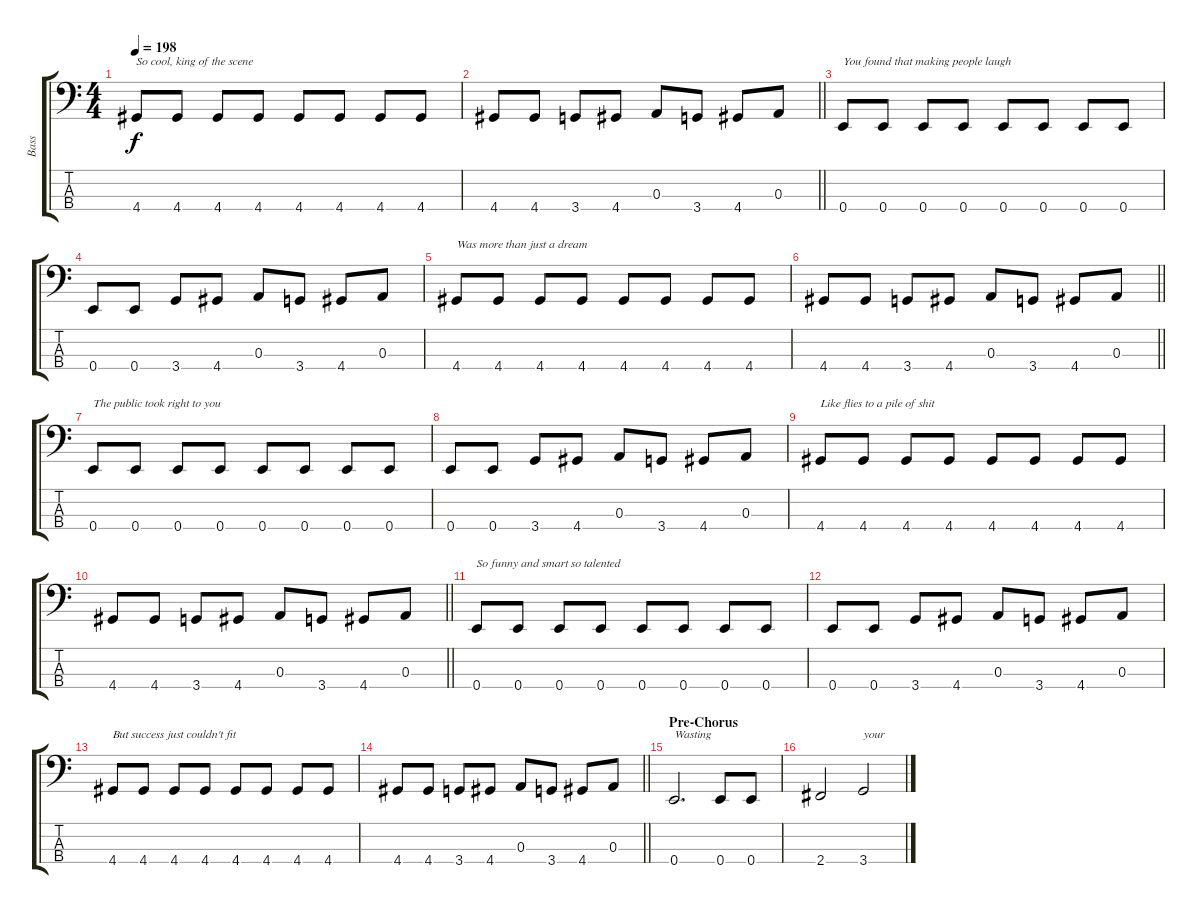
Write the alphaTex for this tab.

\track ("Bass" "Bass") {instrument electricbassfinger}
\staff {score tabs}
\tuning (G2 D2 A1 E1) {hide}
\ts (4 4)
\tempo 198
\clef f4
\ks c
4.4.8{txt "So cool, king of the scene" dy f} 4.4.8 4.4.8 4.4.8 4.4.8 4.4.8 4.4.8 4.4.8 |
\barLineRight lightlight
4.4.8 4.4.8 3.4.8 4.4.8 0.3.8 3.4.8 4.4.8 0.3.8 |
0.4.8{txt "You found that making people laugh"} 0.4.8 0.4.8 0.4.8 0.4.8 0.4.8 0.4.8 0.4.8 |
0.4.8 0.4.8 3.4.8 4.4.8 0.3.8 3.4.8 4.4.8 0.3.8 |
4.4.8{txt "Was more than just a dream"} 4.4.8 4.4.8 4.4.8 4.4.8 4.4.8 4.4.8 4.4.8 |
\barLineRight lightlight
4.4.8 4.4.8 3.4.8 4.4.8 0.3.8 3.4.8 4.4.8 0.3.8 |
0.4.8{txt "The public took right to you"} 0.4.8 0.4.8 0.4.8 0.4.8 0.4.8 0.4.8 0.4.8 |
0.4.8 0.4.8 3.4.8 4.4.8 0.3.8 3.4.8 4.4.8 0.3.8 |
4.4.8{txt "Like flies to a pile of shit"} 4.4.8 4.4.8 4.4.8 4.4.8 4.4.8 4.4.8 4.4.8 |
\barLineRight lightlight
4.4.8 4.4.8 3.4.8 4.4.8 0.3.8 3.4.8 4.4.8 0.3.8 |
0.4.8{txt "So funny and smart so talented"} 0.4.8 0.4.8 0.4.8 0.4.8 0.4.8 0.4.8 0.4.8 |
0.4.8 0.4.8 3.4.8 4.4.8 0.3.8 3.4.8 4.4.8 0.3.8 |
4.4.8{txt "But success just couldn't fit"} 4.4.8 4.4.8 4.4.8 4.4.8 4.4.8 4.4.8 4.4.8 |
\barLineRight lightlight
4.4.8 4.4.8 3.4.8 4.4.8 0.3.8 3.4.8 4.4.8 0.3.8 |
\section ("" "Pre-Chorus")
0.4.2{d txt "Wasting "} 0.4.8 0.4.8 |
2.4.2 3.4.2{txt "your "}
